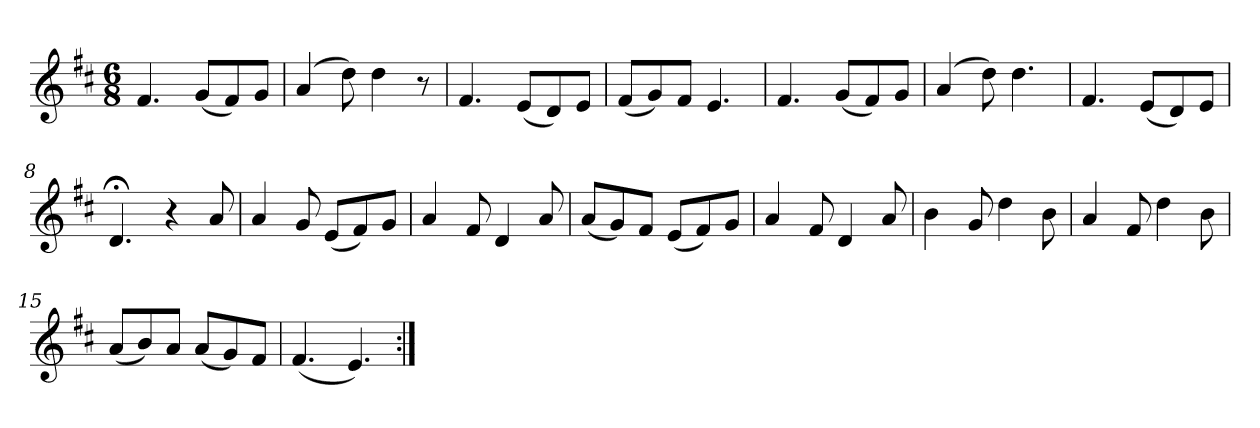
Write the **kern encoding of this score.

**kern
*part1
*staff1
*clefG2
*k[f#c#]
*D:
*M6/8
*MM120
=1
4.f#
(8g/L
8f#/)
8g/J
=2
(4a
8dd)
4dd
8r
=3
4.f#
(8e/L
8d/)
8e/J
=4
(8f#/L
8g/)
8f#/J
4.e
=5
4.f#
(8g/L
8f#/)
8g/J
=6
(4a
8dd)
4.dd
=7
4.f#
(8e/L
8d/)
8e/J
=8
4.d;<
4r
8a
=9
4a
8g
(8e/L
8f#/)
8g/J
=10
4a
8f#
4d
8a
=11
(8a/L
8g/)
8f#/J
(8e/L
8f#/)
8g/J
=12
4a
8f#
4d
8a
=13
4b
8g
4dd
8b
=14
4a
8f#
4dd
8b
=15
(8a/L
8b/)
8a/J
(8a/L
8g/)
8f#/J
=16
(4.f#
4.e)
=:|!
*-
